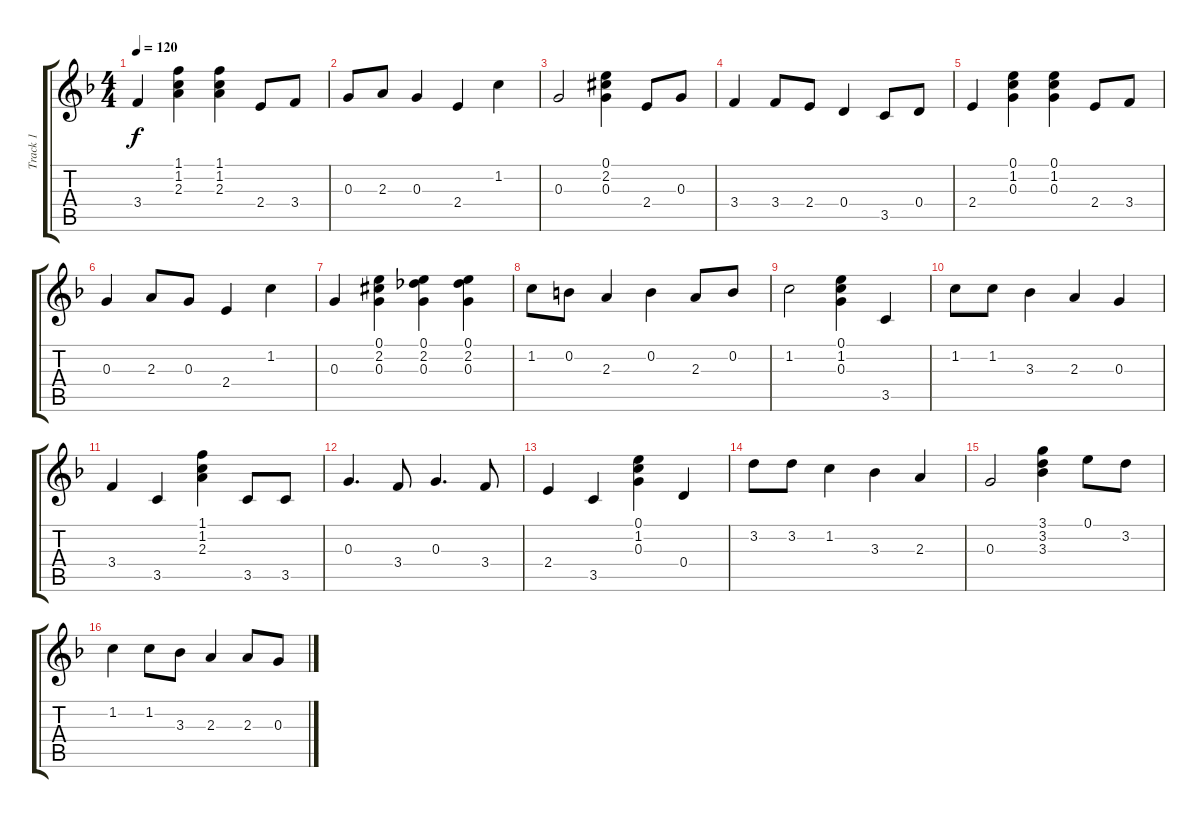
\track ("Track 1" "Track 1") {instrument acousticguitarsteel}
\staff {score tabs}
\tuning (E4 B3 G3 D3 A2 E2) {hide}
\ts (4 4)
\tempo 120
\clef g2
\ks f
3.4.4{dy f} (1.1 1.2 2.3).4 (1.1 1.2 2.3).4 2.4.8 3.4.8 |
0.3.8 2.3.8 0.3.4 2.4.4 1.2.4 |
0.3.2 (0.1 2.2{acc #} 0.3).4 2.4.8 0.3.8 |
3.4.4 3.4.8 2.4.8 0.4.4 3.5.8 0.4.8 |
2.4.4 (0.1 1.2 0.3).4 (0.1 1.2 0.3).4 2.4.8 3.4.8 |
0.3.4 2.3.8 0.3.8 2.4.4 1.2.4 |
0.3.4 (0.1 2.2{acc #} 0.3).4 (0.1 2.2 0.3).4 (0.1 2.2 0.3).4 |
1.2.8 0.2.8 2.3.4 0.2.4 2.3.8 0.2.8 |
1.2.2 (0.1 1.2 0.3).4 3.5.4 |
1.2.8 1.2.8 3.3.4 2.3.4 0.3.4 |
3.4.4 3.5.4 (1.1 1.2 2.3).4 3.5.8 3.5.8 |
0.3.4{d} 3.4.8 0.3.4{d} 3.4.8 |
2.4.4 3.5.4 (0.1 1.2 0.3).4 0.4.4 |
3.2.8 3.2.8 1.2.4 3.3.4 2.3.4 |
0.3.2 (3.1 3.2 3.3).4 0.1.8 3.2.8 |
1.2.4 1.2.8 3.3.8 2.3.4 2.3.8 0.3.8
